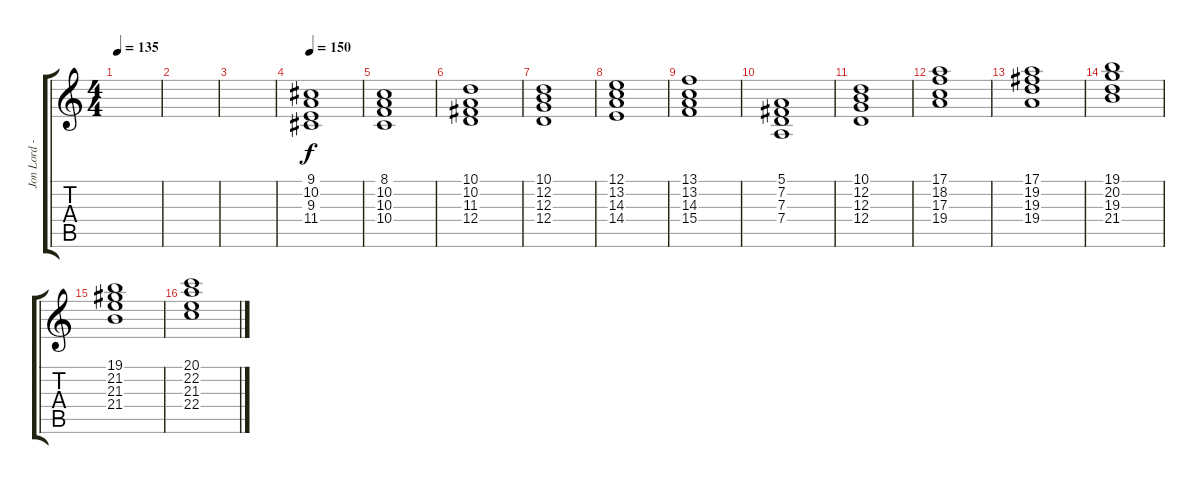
\track ("Jon Lord - keyboards" "Jon Lord -") {instrument stringensemble2}
\staff {score tabs}
\tuning (E4 B3 G3 D3 A2 E2) {hide}
\ts (4 4)
\tempo 135
\clef g2
\ks c
|
|
|
\tempo 150
(9.1 10.2 9.3 11.4).1{instrument drawbarorgan} |
(8.1 10.2 10.3 10.4).1 |
(10.1 10.2 11.3 12.4).1 |
(10.1 12.2 12.3 12.4).1 |
(12.1 13.2 14.3 14.4).1 |
(13.1 13.2 14.3 15.4).1 |
(5.1 7.2 7.3 7.4).1 |
(10.1 12.2 12.3 12.4).1 |
(17.1 18.2 17.3 19.4).1 |
(17.1 19.2 19.3 19.4).1 |
(19.1 20.2 19.3 21.4).1 |
(19.1 21.2 21.3 21.4).1 |
(20.1 22.2 21.3 22.4).1
